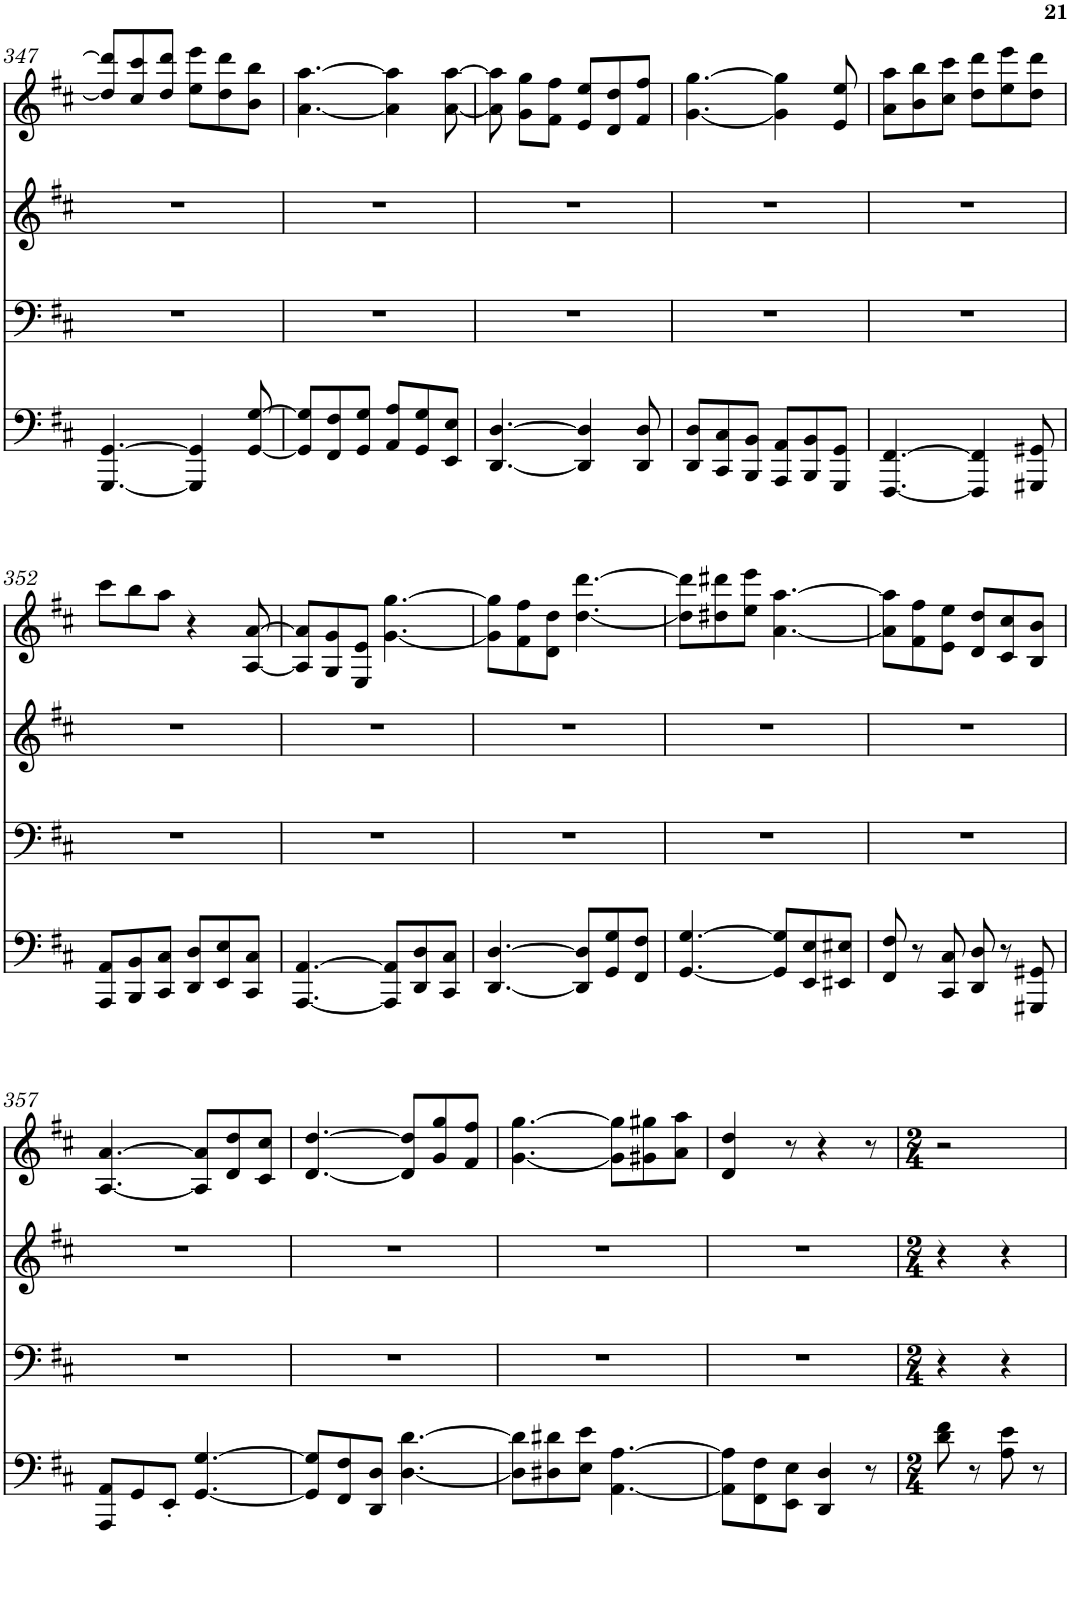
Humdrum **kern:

**kern	**kern	**kern	**kern
*part4	*part3	*part2	*part1
*staff4	*staff3	*staff2	*staff1
*I"None	*I"None	*I"None	*I"None
!!LO:PB:g=z
*clefF4	*clefF4	*clefG2	*clefG2
*k[f#c#]	*k[f#c#]	*k[f#c#]	*k[f#c#]
*M6/8	*M6/8	*M6/8	*M6/8
=347	=347	=347	=347
[4.GGG/ [4.GG/	2.r	2.r	8dd/] 8ddd/]L
.	.	.	8cc#/ 8ccc#/
.	.	.	8dd/ 8ddd/J
4GGG/] 4GG/]	.	.	8ee\ 8eee\L
.	.	.	8dd\ 8ddd\
[8GG/ [8G/	.	.	8b\ 8bb\J
=348	=348	=348	=348
8GG/] 8G/]L	2.r	2.r	[4.a\ [4.aa\
8FF#/ 8F#/	.	.	.
8GG/ 8G/J	.	.	.
8AA/ 8A/L	.	.	4a\] 4aa\]
8GG/ 8G/	.	.	.
8EE/ 8E/J	.	.	[8a\ [8aa\
=349	=349	=349	=349
[4.DD/ [4.D/	2.r	2.r	8a\] 8aa\]
.	.	.	8g\ 8gg\L
.	.	.	8f#\ 8ff#\J
4DD/] 4D/]	.	.	8e/ 8ee/L
.	.	.	8d/ 8dd/
8DD/ 8D/	.	.	8f#/ 8ff#/J
=350	=350	=350	=350
8DD/ 8D/L	2.r	2.r	[4.g\ [4.gg\
8CC#/ 8C#/	.	.	.
8BBB/ 8BB/J	.	.	.
8AAA/ 8AA/L	.	.	4g\] 4gg\]
8BBB/ 8BB/	.	.	.
8GGG/ 8GG/J	.	.	8e/ 8ee/
=351	=351	=351	=351
[4.FFF#/ [4.FF#/	2.r	2.r	8a\ 8aa\L
.	.	.	8b\ 8bb\
.	.	.	8cc#\ 8ccc#\J
4FFF#/] 4FF#/]	.	.	8dd\ 8ddd\L
.	.	.	8ee\ 8eee\
8GGG#X/ 8GG#X/	.	.	8dd\ 8ddd\J
!!LO:LB:g=z
=352	=352	=352	=352
8AAA/ 8AA/L	2.r	2.r	8ccc#\L
8BBB/ 8BB/	.	.	8bb\
8CC#/ 8C#/J	.	.	8aa\J
8DD/ 8D/L	.	.	4r
8EE/ 8E/	.	.	.
8CC#/ 8C#/J	.	.	[8A/ [8a/
=353	=353	=353	=353
[4.AAA/ [4.AA/	2.r	2.r	8A/] 8a/]L
.	.	.	8G/ 8g/
.	.	.	8E/ 8e/J
8AAA/] 8AA/]L	.	.	[4.g\ [4.gg\
8DD/ 8D/	.	.	.
8CC#/ 8C#/J	.	.	.
=354	=354	=354	=354
[4.DD/ [4.D/	2.r	2.r	8g\] 8gg\]L
.	.	.	8f#\ 8ff#\
.	.	.	8d\ 8dd\J
8DD/] 8D/]L	.	.	[4.dd\ [4.ddd\
8GG/ 8G/	.	.	.
8FF#/ 8F#/J	.	.	.
=355	=355	=355	=355
[4.GG/ [4.G/	2.r	2.r	8dd\] 8ddd\]L
.	.	.	8dd#X\ 8ddd#X\
.	.	.	8ee\ 8eee\J
8GG/] 8G/]L	.	.	[4.a\ [4.aa\
8EE/ 8E/	.	.	.
8EE#X/ 8E#X/J	.	.	.
=356	=356	=356	=356
8FF#/ 8F#/	2.r	2.r	8a\] 8aa\]L
8r	.	.	8f#\ 8ff#\
8CC#/ 8C#/	.	.	8e\ 8ee\J
8DD/ 8D/	.	.	8d/ 8dd/L
8r	.	.	8c#/ 8cc#/
8GGG#X/ 8GG#X/	.	.	8B/ 8b/J
!!LO:LB:g=z
=357	=357	=357	=357
8AAA/ 8AA/L	2.r	2.r	[4.A/ [4.a/
8GG/	.	.	.
8EE'/J	.	.	.
[4.GG/ [4.G/	.	.	8A/] 8a/]L
.	.	.	8d/ 8dd/
.	.	.	8c#/ 8cc#/J
=358	=358	=358	=358
8GG/] 8G/]L	2.r	2.r	[4.d/ [4.dd/
8FF#/ 8F#/	.	.	.
8DD/ 8D/J	.	.	.
[4.D\ [4.d\	.	.	8d/] 8dd/]L
.	.	.	8g/ 8gg/
.	.	.	8f#/ 8ff#/J
=359	=359	=359	=359
8D\] 8d\]L	2.r	2.r	[4.g\ [4.gg\
8D#X\ 8d#X\	.	.	.
8E\ 8e\J	.	.	.
[4.AA\ [4.A\	.	.	8g\] 8gg\]L
.	.	.	8g#X\ 8gg#X\
.	.	.	8a\ 8aa\J
=360	=360	=360	=360
8AA\] 8A\]L	2.r	2.r	4d/ 4dd/
8FF#\ 8F#\	.	.	.
8EE\ 8E\J	.	.	8r
4DD/ 4D/	.	.	4r
8r	.	.	8r
=361	=361	=361	=361
*M2/4	*M2/4	*M2/4	*M2/4
8d\ 8f#\	4r	4r	2r
8r	.	.	.
8A\ 8e\	4r	4r	.
8r	.	.	.
=	=	=	=
*-	*-	*-	*-
